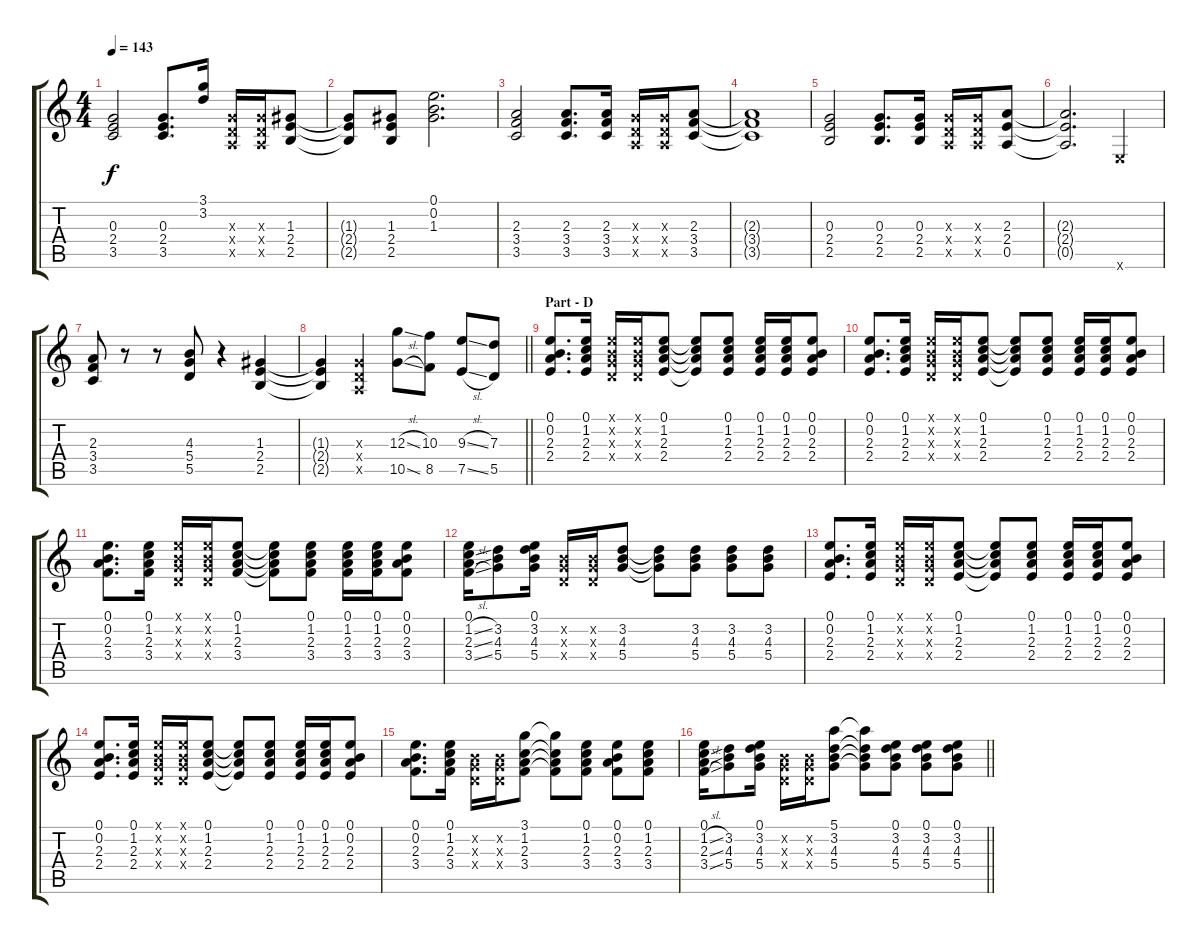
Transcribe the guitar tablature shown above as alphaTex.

\track "" {instrument distortionguitar}
\staff {score tabs}
\tuning (E4 B3 G3 D3 A2 E2) {hide}
\ts (4 4)
\tempo 143
\clef g2
\ks c
(0.3 2.4 3.5).2{dy f} (0.3 2.4 3.5).8{d} (3.1 3.2).16 (0.3{x} 0.4{x} 0.5{x}).16 (0.3{x} 0.4{x} 0.5{x}).16 (1.3 2.4 2.5).8 |
(1.3{t} 2.4{t} 2.5{t}).8 (1.3 2.4 2.5).8 (0.1 0.2 1.3).2{d} |
(2.3 3.4 3.5).2 (2.3 3.4 3.5).8{d} (2.3 3.4 3.5).16 (0.3{x} 0.4{x} 0.5{x}).16 (0.3{x} 0.4{x} 0.5{x}).16 (2.3 3.4 3.5).8 |
(2.3{t} 3.4{t} 3.5{t}).1 |
(0.3 2.4 2.5).2 (0.3 2.4 2.5).8{d} (0.3 2.4 2.5).16 (0.3{x} 0.4{x} 0.5{x}).16 (0.3{x} 0.4{x} 0.5{x}).16 (2.3 2.4 0.5).8 |
(2.3{t} 2.4{t} 0.5{t}).2{d} 0.6{x}.4 |
(2.3 3.4 3.5).8 r.8 r.8 (4.3 5.4 5.5).8 r.4 (1.3 2.4 2.5).4 |
\barLineRight lightlight
(1.3{t} 2.4{t} 2.5{t}).4 (0.3{x} 0.4{x} 0.5{x}).4 (12.3{sl} 10.5{sl}).8 (10.3 8.5).8 (9.3{sl} 7.5{sl}).8 (7.3 5.5).8 |
\section ("" "Part - D")
(0.1 0.2 2.3 2.4).8{d} (0.1 1.2 2.3 2.4).16 (0.1{x} 0.2{x} 0.3{x} 0.4{x}).16 (0.1{x} 0.2{x} 0.3{x} 0.4{x}).16 (0.1 1.2 2.3 2.4).8 (0.1{t} 1.2{t} 2.3{t} 2.4{t}).8 (0.1 1.2 2.3 2.4).8 (0.1 1.2 2.3 2.4).16 (0.1 1.2 2.3 2.4).16 (0.1 0.2 2.3 2.4).8 |
(0.1 0.2 2.3 2.4).8{d} (0.1 1.2 2.3 2.4).16 (0.1{x} 0.2{x} 0.3{x} 0.4{x}).16 (0.1{x} 0.2{x} 0.3{x} 0.4{x}).16 (0.1 1.2 2.3 2.4).8 (0.1{t} 1.2{t} 2.3{t} 2.4{t}).8 (0.1 1.2 2.3 2.4).8 (0.1 1.2 2.3 2.4).16 (0.1 1.2 2.3 2.4).16 (0.1 0.2 2.3 2.4).8 |
(0.1 0.2 2.3 3.4).8{d} (0.1 1.2 2.3 3.4).16 (0.1{x} 0.2{x} 0.3{x} 0.4{x}).16 (0.1{x} 0.2{x} 0.3{x} 0.4{x}).16 (0.1 1.2 2.3 3.4).8 (0.1{t} 1.2{t} 2.3{t} 3.4{t}).8 (0.1 1.2 2.3 3.4).8 (0.1 1.2 2.3 3.4).16 (0.1 1.2 2.3 3.4).16 (0.1 0.2 2.3 3.4).8 |
(0.1 1.2{sl} 2.3{sl} 3.4{sl}).16 (3.2 4.3 5.4).8 (0.1 3.2 4.3 5.4).16 (0.2{x} 0.3{x} 0.4{x}).16 (0.2{x} 0.3{x} 0.4{x}).16 (3.2 4.3 5.4).8 (3.2{t} 4.3{t} 5.4{t}).8 (3.2 4.3 5.4).8 (3.2 4.3 5.4).8 (3.2 4.3 5.4).8 |
(0.1 0.2 2.3 2.4).8{d} (0.1 1.2 2.3 2.4).16 (0.1{x} 0.2{x} 0.3{x} 0.4{x}).16 (0.1{x} 0.2{x} 0.3{x} 0.4{x}).16 (0.1 1.2 2.3 2.4).8 (0.1{t} 1.2{t} 2.3{t} 2.4{t}).8 (0.1 1.2 2.3 2.4).8 (0.1 1.2 2.3 2.4).16 (0.1 1.2 2.3 2.4).16 (0.1 0.2 2.3 2.4).8 |
(0.1 0.2 2.3 2.4).8{d} (0.1 1.2 2.3 2.4).16 (0.1{x} 0.2{x} 0.3{x} 0.4{x}).16 (0.1{x} 0.2{x} 0.3{x} 0.4{x}).16 (0.1 1.2 2.3 2.4).8 (0.1{t} 1.2{t} 2.3{t} 2.4{t}).8 (0.1 1.2 2.3 2.4).8 (0.1 1.2 2.3 2.4).16 (0.1 1.2 2.3 2.4).16 (0.1 0.2 2.3 2.4).8 |
(0.1 0.2 2.3 3.4).8{d} (0.1 1.2 2.3 3.4).16 (0.2{x} 0.3{x} 0.4{x}).16 (0.2{x} 0.3{x} 0.4{x}).16 (3.1 1.2 2.3 3.4).8 (3.1{t} 1.2{t} 2.3{t} 3.4{t}).8 (0.1 1.2 2.3 3.4).8 (0.1 0.2 2.3 3.4).8 (0.1 1.2 2.3 3.4).8 |
\barLineRight lightlight
(0.1 1.2{sl} 2.3{sl} 3.4{sl}).16 (3.2 4.3 5.4).8 (0.1 3.2 4.3 5.4).16 (0.2{x} 0.3{x} 0.4{x}).16 (0.2{x} 0.3{x} 0.4{x}).16 (5.1 3.2 4.3 5.4).8 (5.1{t} 3.2{t} 4.3{t} 5.4{t}).8 (0.1 3.2 4.3 5.4).8 (0.1 3.2 4.3 5.4).8 (0.1 3.2 4.3 5.4).8
